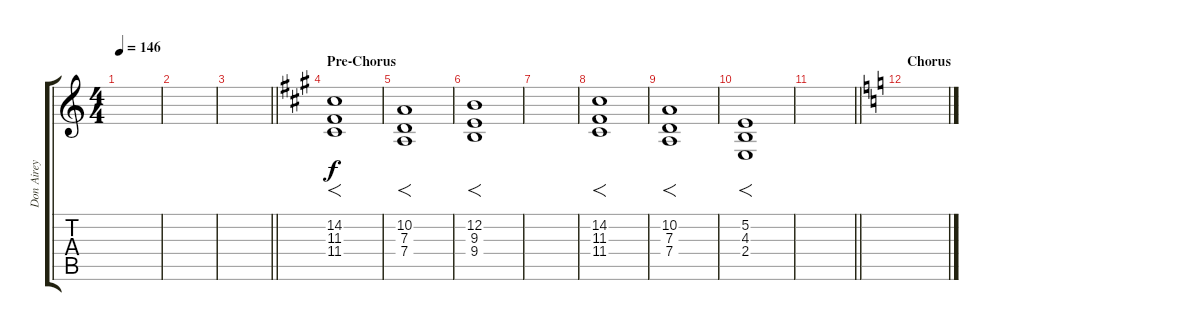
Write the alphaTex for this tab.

\track ("Don Airey Keyboards" "Don Airey ") {instrument pad8sweep}
\staff {score tabs}
\tuning (E4 B3 G3 D3 A2 E2) {hide}
\ts (4 4)
\tempo 146
\clef g2
\ks aminor
|
|
\barLineRight lightlight
|
\section ("" "Pre-Chorus")
\ks f#minor
(14.2 11.3 11.4).1{f} |
(10.2 7.3 7.4).1{f} |
(12.2 9.3 9.4).1{f} |
|
(14.2 11.3 11.4).1{f} |
(10.2 7.3 7.4).1{f} |
(5.2 4.3 2.4).1{f} |
\barLineRight lightlight
|
\section ("" "Chorus")
\ks aminor
